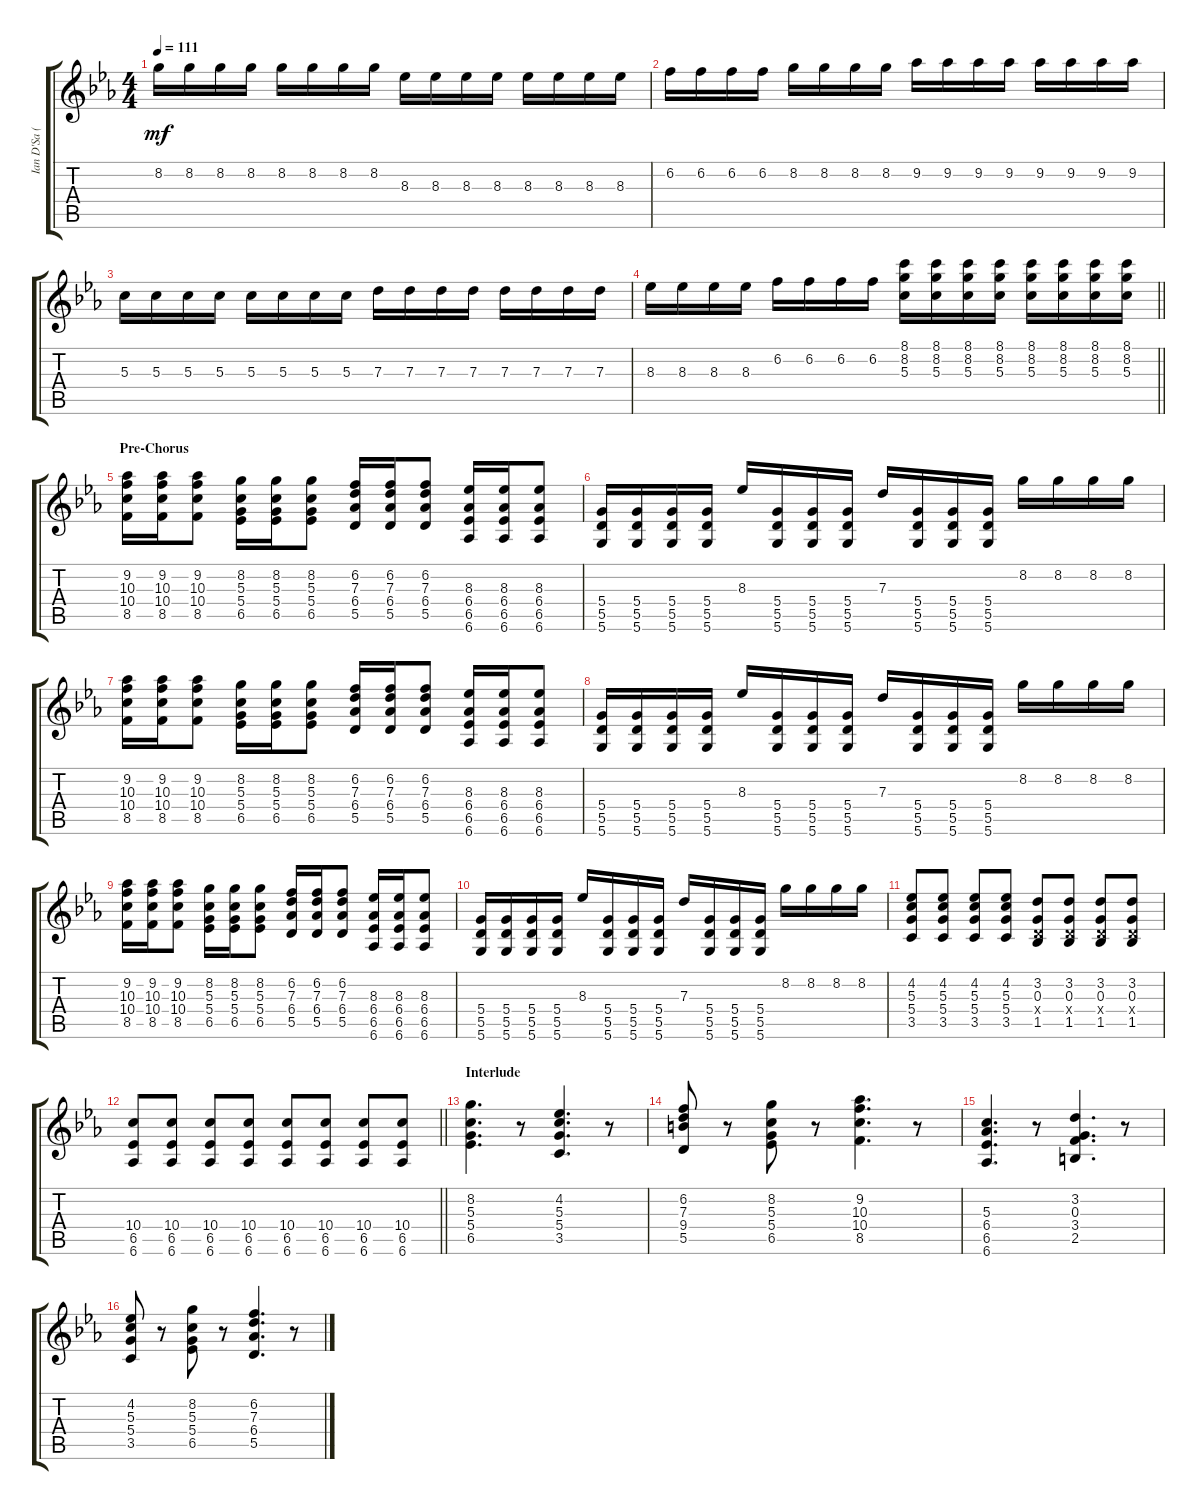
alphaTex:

\track ("Ian D'Sa (Lead Guitar)" "Ian D'Sa (") {instrument distortionguitar}
\staff {score tabs}
\tuning (E4 B3 G3 D3 A2 D2) {hide}
\ts (4 4)
\tempo 111
\clef g2
\ks cminor
8.2.16{dy mf} 8.2.16 8.2.16 8.2.16 8.2.16 8.2.16 8.2.16 8.2.16 8.3.16 8.3.16 8.3.16 8.3.16 8.3.16 8.3.16 8.3.16 8.3.16 |
6.2.16 6.2.16 6.2.16 6.2.16 8.2.16 8.2.16 8.2.16 8.2.16 9.2.16 9.2.16 9.2.16 9.2.16 9.2.16 9.2.16 9.2.16 9.2.16 |
5.3.16 5.3.16 5.3.16 5.3.16 5.3.16 5.3.16 5.3.16 5.3.16 7.3.16 7.3.16 7.3.16 7.3.16 7.3.16 7.3.16 7.3.16 7.3.16 |
\barLineRight lightlight
8.3.16 8.3.16 8.3.16 8.3.16 6.2.16 6.2.16 6.2.16 6.2.16 (8.1 8.2 5.3).16 (8.1 8.2 5.3).16 (8.1 8.2 5.3).16 (8.1 8.2 5.3).16 (8.1 8.2 5.3).16 (8.1 8.2 5.3).16 (8.1 8.2 5.3).16 (8.1 8.2 5.3).16 |
\section ("" "Pre-Chorus")
(9.2 10.3 10.4 8.5).16 (9.2 10.3 10.4 8.5).16 (9.2 10.3 10.4 8.5).8 (8.2 5.3 5.4 6.5).16 (8.2 5.3 5.4 6.5).16 (8.2 5.3 5.4 6.5).8 (6.2 7.3 6.4 5.5).16 (6.2 7.3 6.4 5.5).16 (6.2 7.3 6.4 5.5).8 (8.3 6.4 6.5 6.6).16 (8.3 6.4 6.5 6.6).16 (8.3 6.4 6.5 6.6).8 |
(5.4 5.5 5.6).16 (5.4 5.5 5.6).16 (5.4 5.5 5.6).16 (5.4 5.5 5.6).16 8.3.16 (5.4 5.5 5.6).16 (5.4 5.5 5.6).16 (5.4 5.5 5.6).16 7.3.16 (5.4 5.5 5.6).16 (5.4 5.5 5.6).16 (5.4 5.5 5.6).16 8.2.16 8.2.16 8.2.16 8.2.16 |
(9.2 10.3 10.4 8.5).16 (9.2 10.3 10.4 8.5).16 (9.2 10.3 10.4 8.5).8 (8.2 5.3 5.4 6.5).16 (8.2 5.3 5.4 6.5).16 (8.2 5.3 5.4 6.5).8 (6.2 7.3 6.4 5.5).16 (6.2 7.3 6.4 5.5).16 (6.2 7.3 6.4 5.5).8 (8.3 6.4 6.5 6.6).16 (8.3 6.4 6.5 6.6).16 (8.3 6.4 6.5 6.6).8 |
(5.4 5.5 5.6).16 (5.4 5.5 5.6).16 (5.4 5.5 5.6).16 (5.4 5.5 5.6).16 8.3.16 (5.4 5.5 5.6).16 (5.4 5.5 5.6).16 (5.4 5.5 5.6).16 7.3.16 (5.4 5.5 5.6).16 (5.4 5.5 5.6).16 (5.4 5.5 5.6).16 8.2.16 8.2.16 8.2.16 8.2.16 |
(9.2 10.3 10.4 8.5).16 (9.2 10.3 10.4 8.5).16 (9.2 10.3 10.4 8.5).8 (8.2 5.3 5.4 6.5).16 (8.2 5.3 5.4 6.5).16 (8.2 5.3 5.4 6.5).8 (6.2 7.3 6.4 5.5).16 (6.2 7.3 6.4 5.5).16 (6.2 7.3 6.4 5.5).8 (8.3 6.4 6.5 6.6).16 (8.3 6.4 6.5 6.6).16 (8.3 6.4 6.5 6.6).8 |
(5.4 5.5 5.6).16 (5.4 5.5 5.6).16 (5.4 5.5 5.6).16 (5.4 5.5 5.6).16 8.3.16 (5.4 5.5 5.6).16 (5.4 5.5 5.6).16 (5.4 5.5 5.6).16 7.3.16 (5.4 5.5 5.6).16 (5.4 5.5 5.6).16 (5.4 5.5 5.6).16 8.2.16 8.2.16 8.2.16 8.2.16 |
(4.2 5.3 5.4 3.5).8 (4.2 5.3 5.4 3.5).8 (4.2 5.3 5.4 3.5).8 (4.2 5.3 5.4 3.5).8 (3.2 0.3 0.4{x} 1.5).8 (3.2 0.3 0.4{x} 1.5).8 (3.2 0.3 0.4{x} 1.5).8 (3.2 0.3 0.4{x} 1.5).8 |
\barLineRight lightlight
(10.4 6.5 6.6).8 (10.4 6.5 6.6).8 (10.4 6.5 6.6).8 (10.4 6.5 6.6).8 (10.4 6.5 6.6).8 (10.4 6.5 6.6).8 (10.4 6.5 6.6).8 (10.4 6.5 6.6).8 |
\section ("" "Interlude")
(8.2 5.3 5.4 6.5).4{d} r.8 (4.2 5.3 5.4 3.5).4{d} r.8 |
(6.2 7.3 9.4 5.5).8 r.8 (8.2 5.3 5.4 6.5).8 r.8 (9.2 10.3 10.4 8.5).4{d} r.8 |
(5.3 6.4 6.5 6.6).4{d} r.8 (3.2 0.3 3.4 2.5).4{d} r.8 |
(4.2 5.3 5.4 3.5).8 r.8 (8.2 5.3 5.4 6.5).8 r.8 (6.2 7.3 6.4 5.5).4{d} r.8
